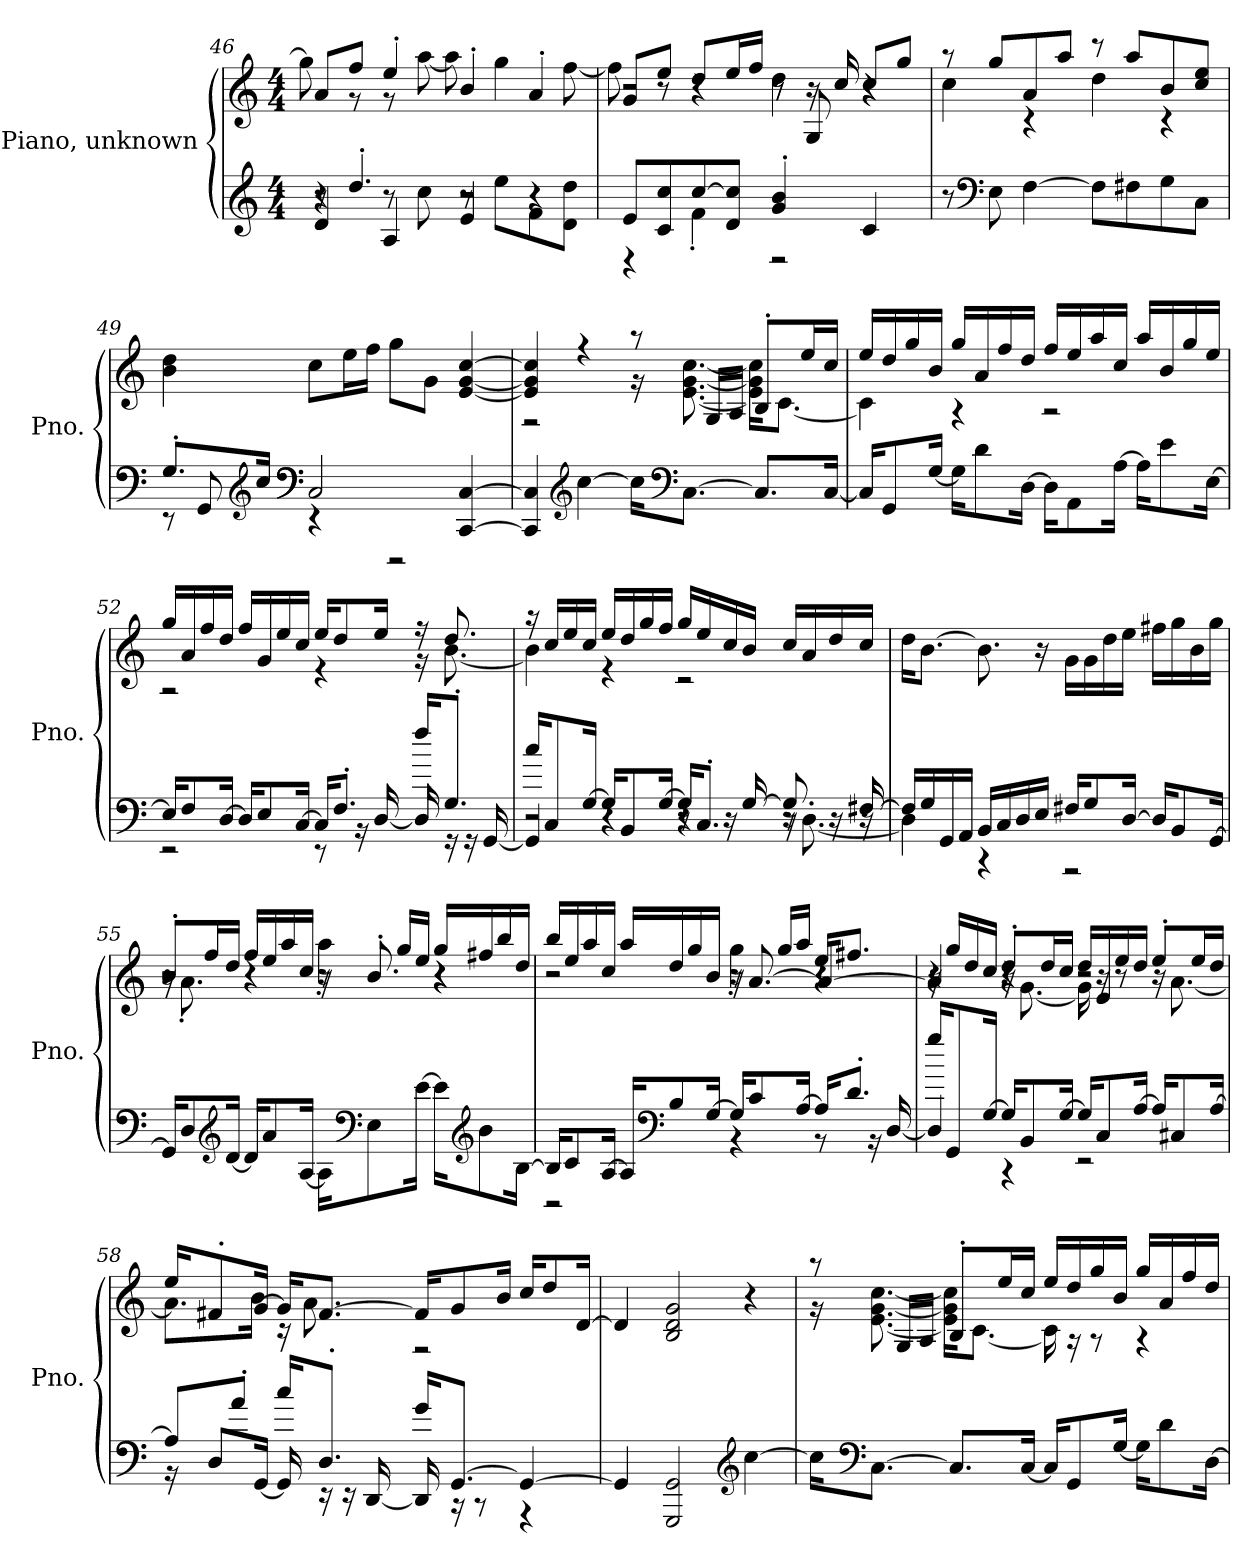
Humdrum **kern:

**kern	**kern
*part1	*part1
*staff2	*staff1
*I"Piano, unknown	*
*I'Pno.	*
*clefG2	*clefG2
*k[]	*k[]
*M4/4	*M4/4
=46	=46
*^	*^
*	*^	*	*
8r	4r	4d/	8a/L	8gg\]
4.dd'/	.	.	8ff/J	8r
.	8r	4A/	4ee'/	8r
.	8cc\	.	.	[8aa\
2r	8r	4e/	4b'/	8aa\]
.	8ee\L	.	.	4gg\
.	8f\	4r	4a'/	.
.	8d\ 8dd\J	.	.	[8ff\
*	*v	*v	*	*
=47	=47	=47	=47
*	*	*	*^
8e/L	4r	8g/L	8ff\]	2r
8c/ 8cc/	.	8ee/J	8r	.
[8cc/	4f'\	8dd/L	4r	.
8d/ 8cc/]J	.	16ee/L	.	.
.	.	16ff/JJ	.	.
4g/' 4b/'	2r	8r	4dd\	8r
.	.	16r	.	8G/
.	.	16cc/	.	.
4c/	.	8cc/L	4r	4r
.	.	8gg/J	.	.
*v	*v	*	*	*
*	*	*v	*v
!!LO:LB:g=z
=48	=48	=48
8r	8r	4cc\
*clefF4	*	*
8E\	8gg/L	.
[4F\	8a/	4r
.	8aa/J	.
8F\L]	8r	4dd\
8F#X\	8aa/L	.
8G\	8b/	4r
8C\J	8cc/ 8ee/J	.
*	*v	*v
=49	=49
*^	*
8.G'/L	8r	4b\ 4dd\
.	8GG/	.
*clefG2	*	*
16cc/Jk	.	.
*clefF4	*	*
2C/	4r	8cc\L
.	.	16ee\L
.	.	16ff\JJ
.	2r	8gg\L
.	.	8g\J
[4CC/ [4C/	.	[4e/ [4g/ [4cc/
*v	*v	*
=50	=50
*	*^
4CC/] 4C/]	4e/] 4g/] 4cc/]	2r
*clefG2	*	*
[4cc\	4r	.
16cc\KL]	8r	16r
*clefF4	*	*
[8.C\J	.	[8.e\ [8.g\ [8.cc\
.	16G/LL	.
.	16A/JJ	.
8.C/L]	8B'/L	16e\] 16g\] 16cc\]KL
.	.	[8.c\J
.	16ee/L	.
[16C/Jk	16cc/JJ	.
!!LO:LB:g=z	!!
=51	=51	=51
16C/KL]	16ee/LL	4c\]
8GG/	16dd/	.
.	16gg/	.
[16G/Jk	16b/JJ	.
16G\KL]	16gg/LL	4r
8d\	16a/	.
.	16ff/	.
[16D\Jk	16dd/JJ	.
16D\KL]	16ff/LL	2r
8AA\	16ee/	.
.	16aa/	.
[16A\Jk	16cc/JJ	.
16A\KL]	16aa/LL	.
8e\	16b/	.
.	16gg/	.
[16E\Jk	16ee/JJ	.
=52	=52	=52
*^	*	*
16E/KL]	2r	16gg/LL	2r
8F/	.	16a/	.
.	.	16ff/	.
[16D/Jk	.	16dd/JJ	.
16D/KL]	.	16ff/LL	.
8E/	.	16g/	.
.	.	16ee/	.
[16C/Jk	.	16cc/JJ	.
16C/KL]	8r	16ee/KL	4r
8.F'/J	.	8dd/	.
.	16r	.	.
.	[16D/	16ee/Jk	.
16ff/KL	16D/]	16r	16r
8.G'/J	16r	8.dd/	[8.b\
.	16r	.	.
.	[16GG/	.	.
!!LO:PB:g=z	!!
=53	=53	=53	=53
*	*^	*	*
16cc/KL	2r	4GG/]	16r	4b\]
8C/	.	.	16cc/LL	.
.	.	.	16ee/	.
[16G/Jk	.	.	16cc/JJ	.
16G/KL]	.	4r	16ee/LL	4r
8BB/	.	.	16dd/	.
.	.	.	16gg/	.
[16G/Jk	.	.	16ff/JJ	.
16G/KL]	4r	8r	16gg/LL	2r
8.C'/J	.	.	16ee/	.
.	.	16r	16cc/	.
.	.	[16G/	16b/JJ	.
8r	16r	8.G/]	16cc/LL	.
.	[8.D\	.	16a/	.
16r	.	.	16dd/	.
[16F#X/	.	16r	16cc/JJ	.
*	*v	*v	*	*
*	*	*v	*v
=54	=54	=54
16F#/LL]	4D\]	16dd\KL
16G/	.	[8.b\J
16GG/	.	.
16AA/JJ	.	.
16BB/LL	4r	8.b\]
16C/	.	.
16D/	.	.
16E/JJ	.	16r
16F#X/KL	2r	16g\LL
8G/	.	16g\
.	.	16dd\
[16D/Jk	.	16ee\JJ
16D/KL]	.	16ff#X\LL
8BB/	.	16gg\
.	.	16b\
[16GG/Jk	.	16gg\JJ
*v	*v	*
!!LO:LB:g=z
=55	=55
*	*^
*	*	*^
16GG/KL]	8b'/L	16r	2r
8D/	.	8.a'\	.
.	16ff/L	.	.
*clefG2	*	*	*
[16d/Jk	16dd/JJ	.	.
16d/KL]	16ff/LL	4r	.
8a/	16ee/	.	.
.	16aa/	.	.
[16A/Jk	16cc/JJ	.	.
16A\KL]	8r	4aa'\	16r
*clefF4	*	*	*
8E\	.	.	8.b'/
.	16gg/LL	.	.
[16e\Jk	16ee/JJ	.	.
16e\KL]	16gg/LL	4r	4r
*clefG2	*	*	*
8b\	16ff#X/	.	.
.	16bb/	.	.
[16B\Jk	16dd/JJ	.	.
=56	=56	=56	=56
*^	*	*	*
16B/KL]	2r	16bb/LL	2r	2r
8c/	.	16ee/	.	.
.	.	16aa/	.	.
[16A/Jk	.	16cc/JJ	.	.
16A/KL]	.	16aa/LL	.	.
*clefF4	*	*	*	*
8B/	.	16dd/	.	.
.	.	16gg/	.	.
[16G/Jk	.	16b/JJ	.	.
16G/KL]	4r	8r	4gg'\	16r
8c/	.	.	.	[8.a/
.	.	16gg/LL	.	.
[16A/Jk	.	16aa/JJ	.	.
16A/KL]	8r	16ee/KL	4r	4a/_
8.d'/J	.	8.ff#X/J	.	.
.	16r	.	.	.
.	[16D/	.	.	.
!!LO:LB:g=z	!!	!!
=57	=57	=57	=57	=57
16gg/KL	4D/]	16r	4r	4a/]
8GG/	.	16gg/LL	.	.
.	.	16dd/	.	.
[16G/Jk	.	16cc/JJ	.	.
16G/KL]	4r	8dd'/L	16r	4r
8BB/	.	.	[8.g\	.
.	.	16dd/L	.	.
[16G/Jk	.	16cc/JJ	.	.
16G/KL]	2r	16dd/LL	16g\]	2r
8C/	.	16e/	16r	.
.	.	16ee/	8r	.
[16A/Jk	.	16dd/JJ	.	.
16A/KL]	.	8ee'/L	16r	.
8C#X/	.	.	[8.a\	.
.	.	16ee/L	.	.
[16A/Jk	.	16dd/JJ	.	.
*	*	*	*v	*v
=58	=58	=58	=58
8A/L]	16r	16ee/KL	8.a\L]
.	8D/L	8f#X'/	.
8a'/J	.	.	.
.	[16GG/Jk	[16g/Jk	16b\Jk
16cc/KL	16GG/]	16g/KL]	16r
8.D'/J	16r	[8.f#/J	8.a\
.	16r	.	.
.	[16DD/	.	.
16g/KL	16DD/]	16f#/KL]	2r
[8.GG/J	16r	8g/	.
.	8r	.	.
.	.	16b/Jk	.
4GG/_	4r	16cc/KL	.
.	.	8dd/	.
.	.	[16d/Jk	.
*v	*v	*	*
*	*v	*v
=59	=59
4GG/]	4d/]
2GGG/ 2GG/	2B/ 2d/ 2g/
*clefG2	*
[4cc\	4r
!!LO:LB:g=z
=60	=60
*	*^
16cc\KL]	8r	16r
*clefF4	*	*
[8.C\J	.	[8.e\ [8.g\ [8.cc\
.	16G/LL	.
.	16A/JJ	.
8.C/L]	8B'/L	16e\] 16g\] 16cc\]KL
.	.	[8.c\J
.	16ee/L	.
[16C/Jk	16cc/JJ	.
16C/KL]	16ee/LL	16c\]
8GG/	16dd/	16r
.	16gg/	8r
[16G/Jk	16b/JJ	.
16G\KL]	16gg/LL	4r
8d\	16a/	.
.	16ff/	.
[16D\Jk	16dd/JJ	.
*	*v	*v
=	=
*-	*-
